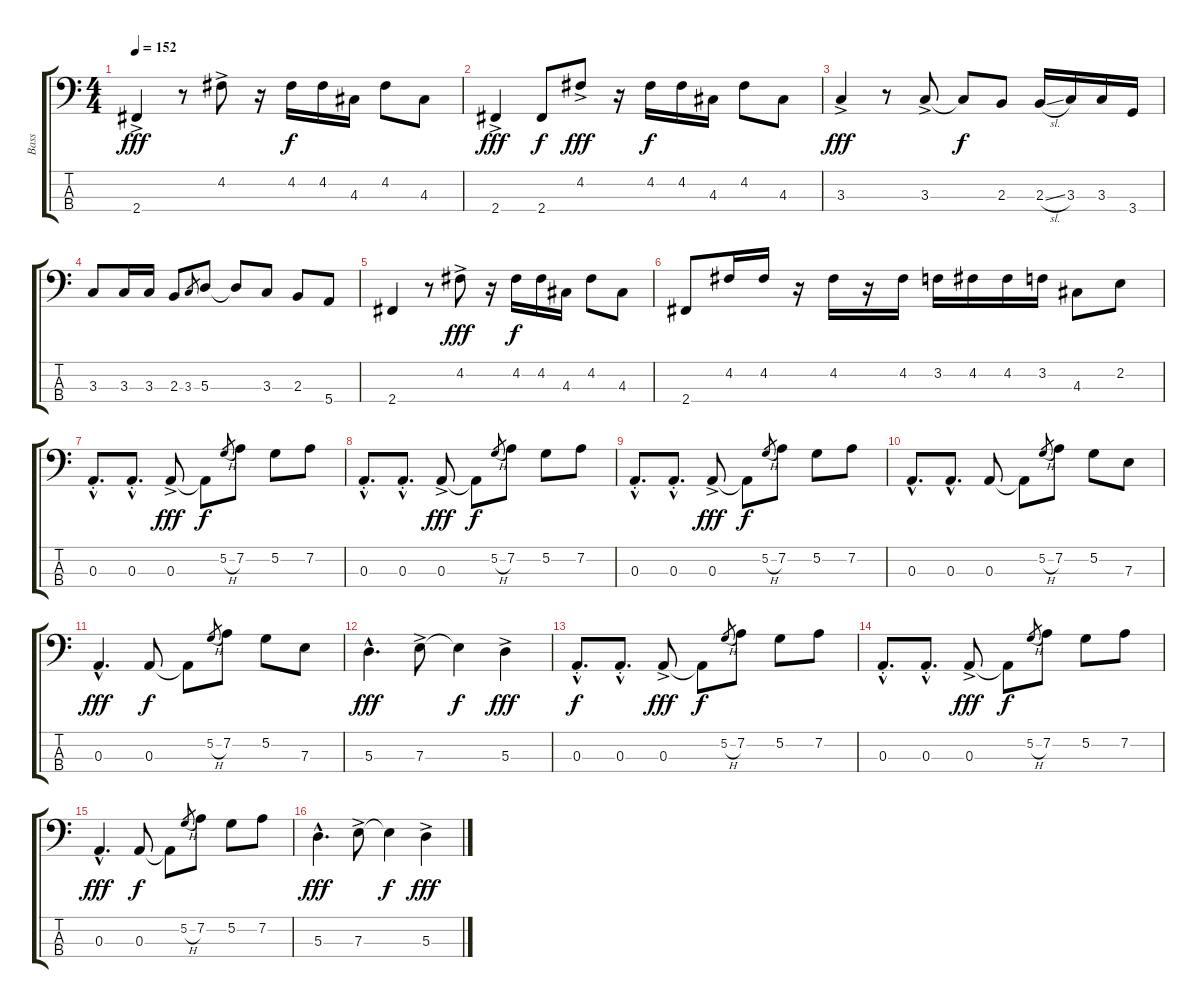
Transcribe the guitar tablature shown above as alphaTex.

\track ("Bass" "Bass") {instrument electricbasspick}
\staff {score tabs}
\tuning (G2 D2 A1 E1) {hide}
\ts (4 4)
\tempo 152
\clef f4
\ks c
2.4{ac}.4{dy fff} r.8 4.2{ac}.8 r.16 4.2.16{dy f} 4.2.16 4.3.16 4.2.8 4.3.8 |
2.4{ac}.4{dy fff} 2.4.8{dy f} 4.2{ac}.8{dy fff} r.16 4.2.16{dy f} 4.2.16 4.3.16 4.2.8 4.3.8 |
3.3{ac}.4{dy fff} r.8 3.3{ac}.8 3.3{t}.8{dy f} 2.3.8 2.3{sl}.16 3.3.16 3.3.16 3.4.16 |
3.3.8 3.3.16 3.3.16 2.3.8 3.3.8{gr} 5.3.8 5.3{t}.8 3.3.8 2.3.8 5.4.8 |
2.4.4 r.8 4.2{ac}.8{dy fff} r.16 4.2.16{dy f} 4.2.16 4.3.16 4.2.8 4.3.8 |
2.4.8 4.2.16 4.2.16 r.16 4.2.16 r.16 4.2.16 3.2.16 4.2.16 4.2.16 3.2.16 4.3.8 2.2.8 |
0.3{hac st}.8{d} 0.3{hac st}.8{d} 0.3{ac}.8{dy fff} 0.3{t}.8{dy f} 5.2{h}.8{gr} 7.2.8 5.2.8 7.2.8 |
0.3{hac st}.8{d} 0.3{hac st}.8{d} 0.3{ac}.8{dy fff} 0.3{t}.8{dy f} 5.2{h}.8{gr} 7.2.8 5.2.8 7.2.8 |
0.3{hac st}.8{d} 0.3{hac st}.8{d} 0.3{ac}.8{dy fff} 0.3{t}.8{dy f} 5.2{h}.8{gr} 7.2.8 5.2.8 7.2.8 |
0.3{hac}.8{d} 0.3{hac}.8{d} 0.3.8 0.3{t}.8 5.2{h}.8{gr} 7.2.8 5.2.8 7.3.8 |
0.3{hac}.4{d dy fff} 0.3.8{dy f} 0.3{t}.8 5.2{h}.8{gr} 7.2.8 5.2.8 7.3.8 |
5.3{hac}.4{d dy fff} 7.3{ac}.8 7.3{t}.4{dy f} 5.3{ac}.4{dy fff} |
0.3{hac st}.8{d dy f} 0.3{hac st}.8{d} 0.3{ac}.8{dy fff} 0.3{t}.8{dy f} 5.2{h}.8{gr} 7.2.8 5.2.8 7.2.8 |
0.3{hac st}.8{d} 0.3{hac st}.8{d} 0.3{ac}.8{dy fff} 0.3{t}.8{dy f} 5.2{h}.8{gr} 7.2.8 5.2.8 7.2.8 |
0.3{hac}.4{d dy fff} 0.3.8{dy f} 0.3{t}.8 5.2{h}.8{gr} 7.2.8 5.2.8 7.2.8 |
5.3{hac}.4{d dy fff} 7.3{ac}.8 7.3{t}.4{dy f} 5.3{ac}.4{dy fff}
